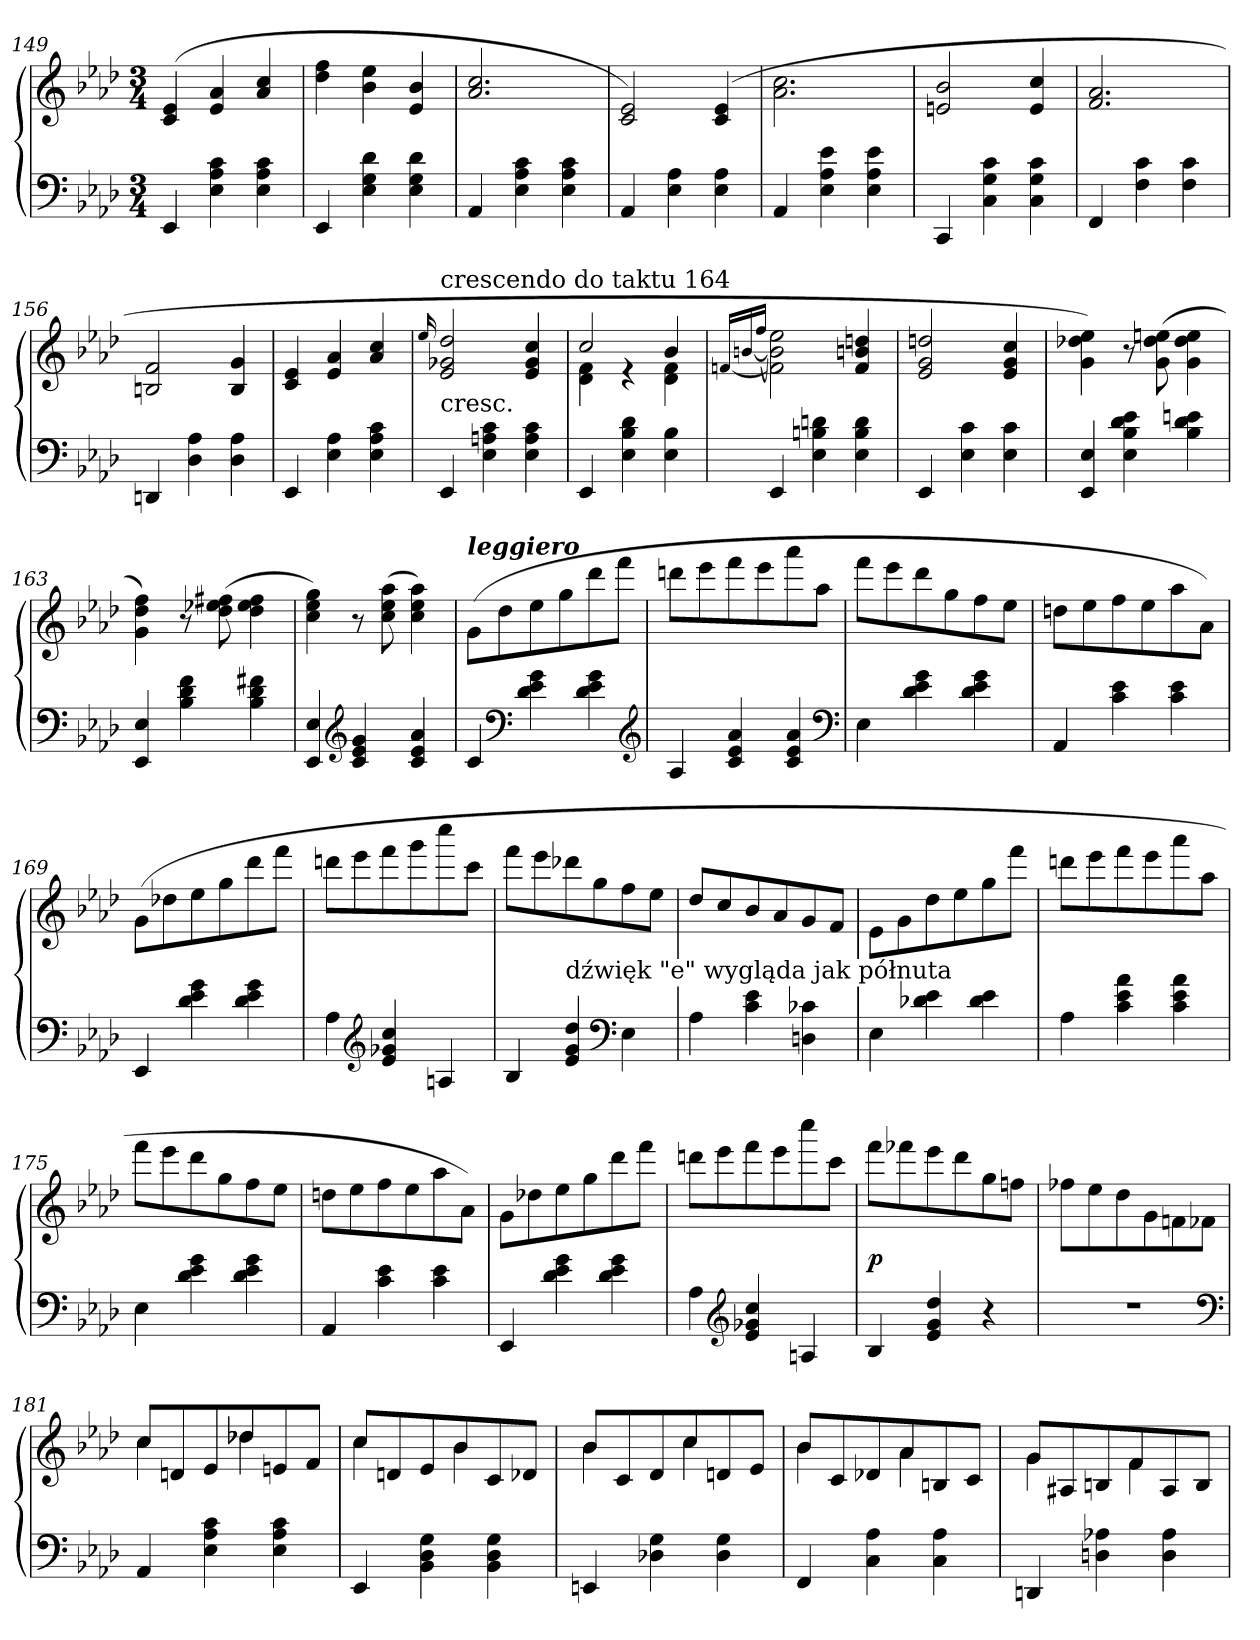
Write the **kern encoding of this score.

**kern	**kern	**dynam
*part1	*part1	*part1
*staff2	*staff1	*staff1/2
*clefF4	*clefG2	*
*k[b-e-a-d-]	*k[b-e-a-d-]	*
*M3/4	*M3/4	*
=149	=149	=149
4EE-	(>4c 4e-	.
4E- 4A- 4c	4e- 4a-	.
4E- 4A- 4c	4a-/ 4cc/	.
=150	=150	=150
4EE-	4dd- 4ff	.
4E- 4G 4d-	4b- 4ee-	.
4E- 4G 4d-	4e- 4b-	.
=151	=151	=151
4AA-	2.a-/ 2.cc/	.
4E- 4A- 4c	.	.
4E- 4A- 4c	.	.
=152	=152	=152
4AA-	2c 2e-)	.
4E- 4A-	.	.
4E- 4A-	(>4c 4e-	.
=153	=153	=153
4AA-	2.a- 2.cc	.
4E- 4A- 4e-	.	.
4E- 4A- 4e-	.	.
=154	=154	=154
4CC	2en 2b-	.
4C 4G 4c	.	.
4C 4G 4c	4e 4cc	.
=155	=155	=155
4FF	2.f 2.a-	.
4F 4c	.	.
4F 4c	.	.
=156	=156	=156
4DDn	2Bn 2f	.
4D- 4A-	.	.
4D- 4A-	4B 4g	.
=157	=157	=157
4EE-	4c 4e-	.
4E- 4A-	4e- 4a-	.
4E- 4A- 4c	4a-/ 4cc/	.
=158	=158	=158
.	16qqee-/	.
!	!LO:TX:c:t=cresc.	!
!	!LO:TX:a:t=crescendo do taktu 164	!
4EE-	2e- 2g-X 2dd-	.
4E- 4An 4c	.	.
4E- 4A 4c	4e- 4g- 4cc	.
=159	=159	=159
*	*^	*
4EE-	2cc	4d- 4f	.
4E- 4B- 4d-	.	4re	.
4E- 4B-	4b-	4d- 4f	.
*	*v	*v	*
=160	=160	=160
.	[16qqfn/LL	.
.	[16qqbn/	.
.	(<16qqff/JJ	.
4EE-	2f] 2b] 2ee-)	.
4E- 4Bn 4dn	.	.
4E- 4B 4d	4f 4bn 4ddn	.
=161	=161	=161
4EE-	2e- 2g 2ddn	.
4E- 4c	.	.
4E- 4c	4e- 4g 4cc	.
=162	=162	=162
4EE- 4E-	4g 4dd-X 4ee-)	.
4E- 4B- 4d- 4e-	8r	.
.	(8g 8dd- 8een	.
4B- 4d- 4en	4g 4dd- 4ee	.
=163	=163	=163
4EE- 4E-	4g 4dd- 4ff)	.
4B- 4d- 4f	8r	.
.	(8dd- 8ee-X 8ff#X	.
4B- 4d- 4f#X	4dd- 4ee- 4ff#	.
=164	=164	=164
4EE- 4E-	4cc 4ee- 4gg)	.
*clefG2	*	*
4c 4e- 4g	8r	.
.	(8cc 8ee- 8aa-	.
4c 4e- 4a-	4cc 4ee- 4aa-)	.
=165	=165	=165
!	!LO:TX:a:Bi:t=leggiero	!
4c	(>8gL	.
.	8dd-	.
*clefF4	*	*
4d- 4e- 4g	8ee-	.
.	8gg	.
4d- 4e- 4g	8ddd-	.
.	8fffJ	.
*clefG2	*	*
=166	=166	=166
4A-	8dddnL	.
.	8eee-	.
4c 4e- 4a-	8fff	.
.	8eee-	.
4c 4e- 4a-	8aaa-	.
.	8aa-J	.
*clefF4	*	*
=167	=167	=167
4E-	8fffL	.
.	8eee-	.
4d- 4e- 4g	8ddd-	.
.	8gg	.
4d- 4e- 4g	8ff	.
.	8ee-J	.
=168	=168	=168
4AA-	8ddnL	.
.	8ee-	.
4c 4e-	8ff	.
.	8ee-	.
4c 4e-	8aa-	.
.	8a-J)	.
=169	=169	=169
4EE-	(8gL	.
.	8dd-X	.
4d- 4e- 4g	8ee-	.
.	8gg	.
4d- 4e- 4g	8ddd-	.
.	8fffJ	.
=170	=170	=170
4A-	8dddnL	.
.	8eee-	.
*clefG2	*	*
4e- 4g-X 4cc	8fff	.
.	8ggg	.
4An	8cccc	.
.	8cccJ	.
=171	=171	=171
4B-	8fffL	.
.	8eee-	.
!LO:TX:a:t=dźwięk "e" wygląda jak półnuta	!	!
4e- 4g 4dd-	8ddd-X	.
.	8gg	.
*clefF4	*	*
4E-\	8ff	.
.	8ee-J	.
=172	=172	=172
4A-	8dd-/L	.
.	8cc/	.
4c 4e-	8b-/	.
.	8a-/	.
4Dn 4c-X	8g/	.
.	8f/J	.
=173	=173	=173
4E-	8e-L	.
.	8g	.
4d-X 4e-	8dd-	.
.	8ee-	.
4d- 4e-	8gg	.
.	8fffJ	.
=174	=174	=174
4A-	8dddnL	.
.	8eee-	.
4c 4e- 4a-	8fff	.
.	8eee-	.
4c 4e- 4a-	8aaa-	.
.	8aa-J	.
=175	=175	=175
4E-	8fffL	.
.	8eee-	.
4d- 4e- 4g	8ddd-	.
.	8gg	.
4d- 4e- 4g	8ff	.
.	8ee-J	.
=176	=176	=176
4AA-	8ddnL	.
.	8ee-	.
4c 4e-	8ff	.
.	8ee-	.
4c 4e-	8aa-	.
.	8a-J)	.
=177	=177	=177
4EE-	8gL	.
.	8dd-X	.
4d- 4e- 4g	8ee-	.
.	8gg	.
4d- 4e- 4g	8ddd-	.
.	8fffJ	.
=178	=178	=178
4A-	8dddnL	.
.	8eee-	.
*clefG2	*	*
4e- 4g-X 4cc	8fff	.
.	8eee-	.
4An	8cccc	.
.	8cccJ	.
=179	=179	=179
4B-	8fffL	p
.	8fff-X	.
4e- 4g 4dd-	8eee-	.
.	8ddd-	.
4r	8gg	.
.	8ffnJ	.
=180	=180	=180
2.rdd	8ff-XL	.
.	8ee-	.
.	8dd-	.
.	8g	.
.	8fn	.
.	8f-XJ	.
*clefF4	*	*
=181	=181	=181
*	*^	*
4AA-	4cc\	8ccL	.
.	.	8dn	.
4E- 4A- 4c	8rcccyy	8e-/	.
.	4dd-X\	8dd-X	.
4E- 4A- 4c	.	8en	.
.	8raayy	8fJ	.
=182	=182	=182	=182
4EE-	4cc\	8ccL	.
.	.	8dn/	.
4BB- 4D- 4G	8raayy	8e-	.
.	4b-\	8b-	.
4BB- 4D- 4G	.	8c	.
.	8rffyy	8d-XJ	.
=183	=183	=183	=183
4EEn	4b-\	8b-L	.
.	.	8c/	.
4D-X 4G	8rffyy	8d-	.
.	4cc\	8cc	.
4D- 4G	.	8dn	.
.	8rffyy	8e-J	.
=184	=184	=184	=184
4FF	4b-\	8b-L	.
.	.	8c/	.
4C 4A-	8rffyy	8d-X	.
.	4a-\	8a-	.
4C 4A-	.	8Bn	.
.	8ryy	8cJ	.
=185	=185	=185	=185
4DDn	4g\	8gL	.
.	.	8A#X	.
4Dn 4A-X	8rddyy	8Bn/	.
.	4f\	8f	.
4D 4A-	.	8A#	.
.	8rffyy	8BJ	.
*	*v	*v	*
=	=	=
*-	*-	*-
